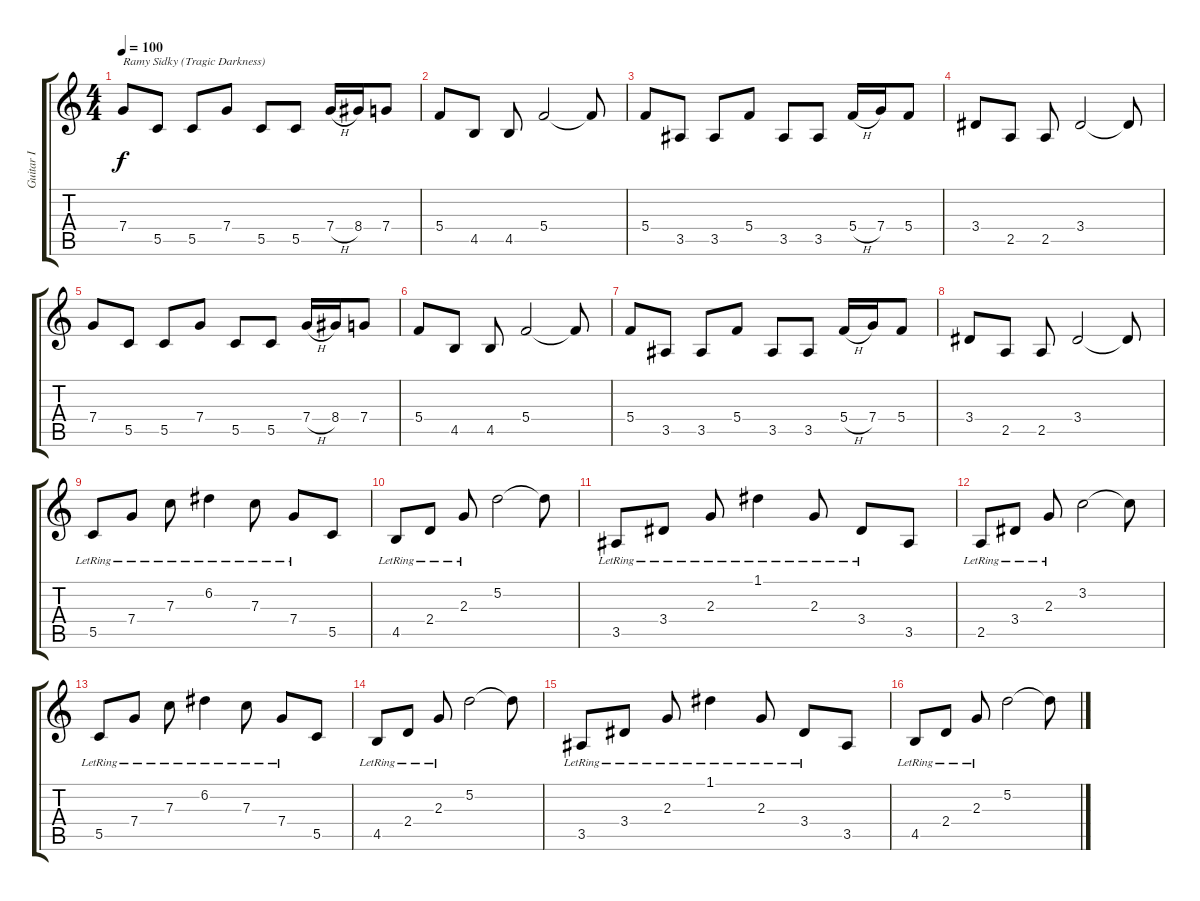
\track ("Guitar I" "Guitar I") {instrument distortionguitar}
\staff {score tabs}
\tuning (D4 A3 F3 C3 G2 D2) {hide}
\ts (4 4)
\tempo 100
\clef g2
\ks c
7.4.8{txt "Ramy Sidky (Tragic Darkness)" dy f volume 16 instrument electricguitarclean} 5.5.8 5.5.8 7.4.8 5.5.8 5.5.8 7.4{h}.16 8.4.16 7.4.8 |
5.4.8{txt ""} 4.5.8 4.5.8 5.4.2 5.4{t}.8 |
5.4.8{volume 16 instrument electricguitarclean} 3.5.8 3.5.8 5.4.8 3.5.8 3.5.8 5.4{h}.16 7.4.16 5.4.8 |
3.4.8 2.5.8 2.5.8 3.4.2 3.4{t}.8 |
7.4.8{volume 16 instrument electricguitarclean} 5.5.8 5.5.8 7.4.8 5.5.8 5.5.8 7.4{h}.16 8.4.16 7.4.8 |
5.4.8 4.5.8 4.5.8 5.4.2 5.4{t}.8 |
5.4.8{volume 16 instrument electricguitarclean} 3.5.8 3.5.8 5.4.8 3.5.8 3.5.8 5.4{h}.16 7.4.16 5.4.8 |
3.4.8 2.5.8 2.5.8 3.4.2 3.4{t}.8 |
5.5{lr}.8{volume 8 instrument electricguitarclean} 7.4{lr}.8 7.3{lr}.8 6.2{lr}.4 7.3{lr}.8 7.4{lr}.8 5.5.8 |
4.5{lr}.8 2.4{lr}.8 2.3{lr}.8 5.2.2 5.2{t}.8 |
3.5{lr}.8{volume 8 instrument electricguitarclean} 3.4{lr}.8 2.3{lr}.8 1.1{lr}.4 2.3{lr}.8 3.4{lr}.8 3.5.8 |
2.5{lr}.8 3.4{lr}.8 2.3{lr}.8 3.2.2 3.2{t}.8 |
5.5{lr}.8{volume 8 instrument electricguitarclean} 7.4{lr}.8 7.3{lr}.8 6.2{lr}.4 7.3{lr}.8 7.4{lr}.8 5.5.8 |
4.5{lr}.8 2.4{lr}.8 2.3{lr}.8 5.2.2 5.2{t}.8 |
3.5{lr}.8{volume 8 instrument electricguitarclean} 3.4{lr}.8 2.3{lr}.8 1.1{lr}.4 2.3{lr}.8 3.4{lr}.8 3.5.8 |
4.5{lr}.8 2.4{lr}.8 2.3{lr}.8 5.2.2 5.2{t}.8
